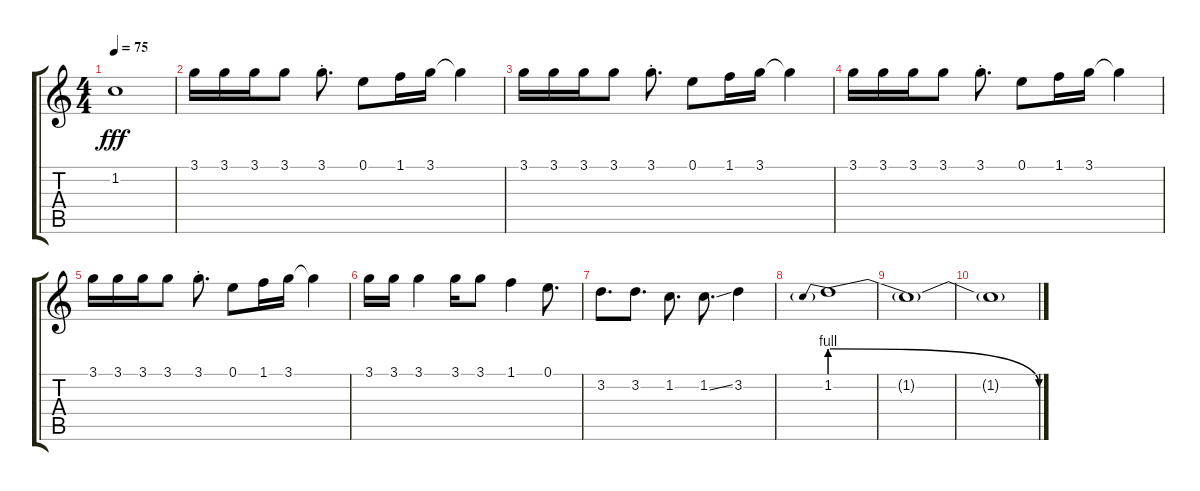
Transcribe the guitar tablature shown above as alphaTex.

\track "" {instrument distortionguitar}
\staff {score tabs}
\tuning (E4 B3 G3 D3 A2 E2) {hide}
\ts (4 4)
\tempo 75
\clef g2
\ks c
1.2{t}.1{dy fff} |
3.1.16 3.1.16 3.1.16 3.1.8 3.1{st}.8{d} 0.1.8 1.1.16 3.1.16 3.1{t}.4 |
3.1.16 3.1.16 3.1.16 3.1.8 3.1{st}.8{d} 0.1.8 1.1.16 3.1.16 3.1{t}.4 |
3.1.16 3.1.16 3.1.16 3.1.8 3.1{st}.8{d} 0.1.8 1.1.16 3.1.16 3.1{t}.4 |
3.1.16 3.1.16 3.1.16 3.1.8 3.1{st}.8{d} 0.1.8 1.1.16 3.1.16 3.1{t}.4 |
3.1.16 3.1.16 3.1.4 3.1.16 3.1.8 1.1.4 0.1.8{d} |
3.2.8{d} 3.2.8{d} 1.2.8{d} 1.2{ss}.8{d} 3.2.4 |
1.2{be (prebendrelease 0 4 60 0)}.1{volume 16} |
1.2{t}.1{txt ""} |
1.2{t}.1
